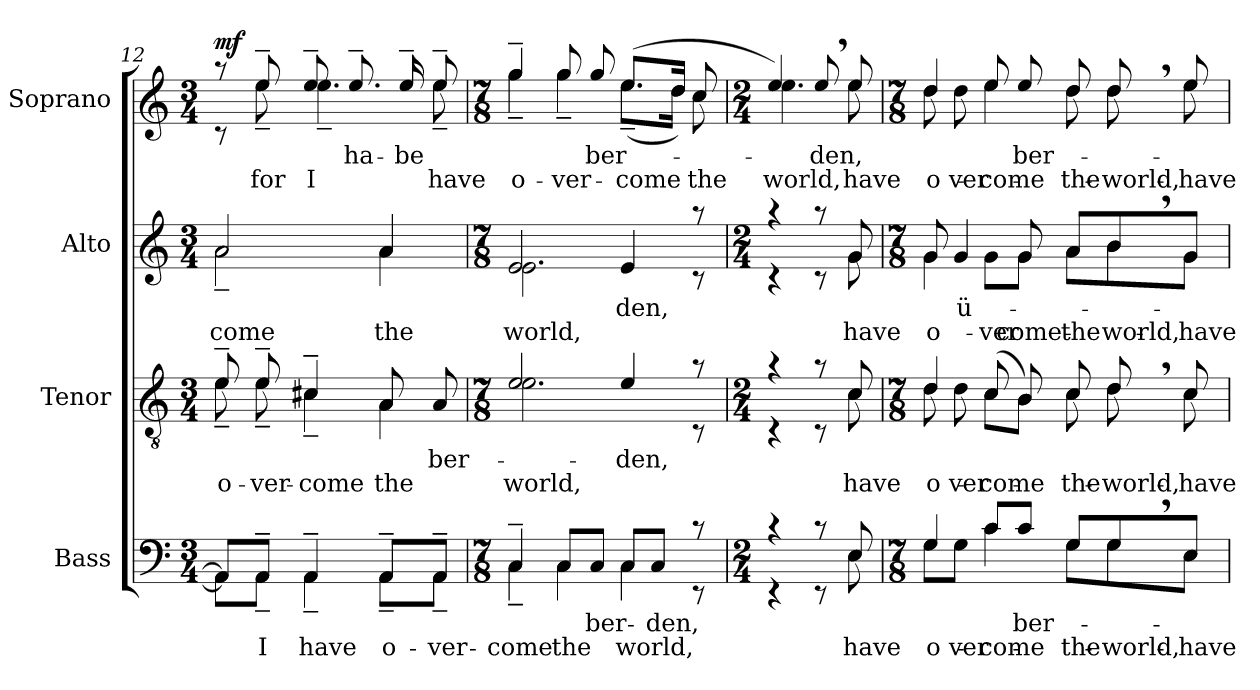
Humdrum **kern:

**kern	**text	**text	**kern	**text	**text	**kern	**text	**text	**kern	**text	**text	**dynam
*part4	*part4	*part4	*part3	*part3	*part3	*part2	*part2	*part2	*part1	*part1	*part1	*part1
*staff4	*staff4	*staff4	*staff3	*staff3	*staff3	*staff2	*staff2	*staff2	*staff1	*staff1	*staff1	*staff1
*I"Bass	*	*	*I"Tenor	*	*	*I"Alto	*	*	*I"Soprano	*	*	*
!!LO:LB:g=z
*clefF4	*	*	*clefGv2	*	*	*clefG2	*	*	*clefG2	*	*	*
*k[]	*	*	*k[]	*	*	*k[]	*	*	*k[]	*	*	*
*C:	*	*	*C:	*	*	*C:	*	*	*C:	*	*	*
*M3/4	*	*	*M3/4	*	*	*M3/4	*	*	*M3/4	*	*	*
=12	=12	=12	=12	=12	=12	=12	=12	=12	=12	=12	=12	=12
*^	*	*	*	*	*	*	*	*	*	*	*	*
!	!	!	!	!	!LO:LY:b	!	!	!	!	!	!	!	!
*	*	*	*	*^	*	*	*	*	*	*	*	*	*
!	!	!	!	!	!	!	!LO:LY:b	!	!	!	!	!	!	!
!	!	!	!	!	!	!	!	!	!LO:LY:b	!	!	!	!	!
*	*	*	*	*	*	*	*	*^	*	*	*	*	*	*
!	!	!	!	!	!	!	!	!	!	!	!LO:LY:b	!	!	!	!LO:DY:a
*	*	*	*	*	*	*	*	*	*	*	*	*^	*	*	*
8AA/L]	8AA\L]	.	.	8e~>/	8e~<\	.	o-	2a/	2a~<\	.	-come	8raa	8rc	.	.	mf
!	!	!LO:LY:b	!	!	!	!	!	!	!	!	!	!	!	!	!	!
!	!	!	!LO:LY:b	!	!	!	!	!	!	!	!	!	!	!	!	!
!	!	!	!	!	!	!LO:LY:b	!	!	!	!	!	!	!	!	!	!
!	!	!	!	!	!	!	!LO:LY:b	!	!	!	!	!	!	!	!	!
!	!	!	!	!	!	!	!	!	!	!	!	!	!	!LO:LY:b	!	!
!	!	!	!	!	!	!	!	!	!	!	!	!	!	!	!LO:LY:b	!
8AA~>/J	8AA~<\J	.	I	8e~>/	8e~<\	.	-ver-	.	.	.	.	8ee~>/	8ee~<\	.	for	.
!	!	!LO:LY:b	!	!	!	!	!	!	!	!	!	!	!	!	!	!
!	!	!	!LO:LY:b	!	!	!	!	!	!	!	!	!	!	!	!	!
!	!	!	!	!	!	!LO:LY:b	!	!	!	!	!	!	!	!	!	!
!	!	!	!	!	!	!	!LO:LY:b	!	!	!	!	!	!	!	!	!
!	!	!	!	!	!	!	!	!	!	!	!	!	!	!LO:LY:b	!	!
!	!	!	!	!	!	!	!	!	!	!	!	!	!	!	!LO:LY:b	!
4AA~>/	4AA~<\	.	have	4c#X~>/	4c#~<\	.	-come	.	.	.	.	8ee~>/	4.ee~<\	.	I	.
!	!	!	!	!	!	!	!	!	!	!	!	!	!	!LO:LY:b	!	!
.	.	.	.	.	.	.	.	.	.	.	.	8.ee~>/	.	ha-	.	.
!	!	!LO:LY:b	!	!	!	!	!	!	!	!	!	!	!	!	!	!
!	!	!	!LO:LY:b	!	!	!	!	!	!	!	!	!	!	!	!	!
!	!	!	!	!	!	!LO:LY:b	!	!	!	!	!	!	!	!	!	!
!	!	!	!	!	!	!	!LO:LY:b	!	!	!	!	!	!	!	!	!
!	!	!	!	!	!	!	!	!	!	!LO:LY:b	!	!	!	!	!	!
!	!	!	!	!	!	!	!	!	!	!	!LO:LY:b	!	!	!	!	!
8AA~>/L	8AA~<\L	.	o-	8A/	4A\	.	the	4a/	4a\	.	the	.	.	.	.	.
!	!	!	!	!	!	!	!	!	!	!	!	!	!	!LO:LY:b	!	!
.	.	.	.	.	.	.	.	.	.	.	.	16ee~>/	.	-be	.	.
!	!	!LO:LY:b	!	!	!	!	!	!	!	!	!	!	!	!	!	!
!	!	!	!LO:LY:b	!	!	!	!	!	!	!	!	!	!	!	!	!
!	!	!	!	!	!	!LO:LY:b	!	!	!	!	!	!	!	!	!	!
!	!	!	!	!	!	!	!	!	!	!	!	!	!	!LO:LY:b	!	!
!	!	!	!	!	!	!	!	!	!	!	!	!	!	!	!LO:LY:b	!
8AA~>/J	8AA~<\J	.	-ver-	8A/	.	-ber-	.	.	.	.	.	8ee~>/	8ee~<\	.	have	.
=13	=13	=13	=13	=13	=13	=13	=13	=13	=13	=13	=13	=13	=13	=13	=13	=13
*M7/8	*	*	*	*M7/8	*	*	*	*M7/8	*	*	*	*M7/8	*	*	*	*
!	!	!LO:LY:b	!	!	!	!	!	!	!	!	!	!	!	!	!	!
!	!	!	!LO:LY:b	!	!	!	!	!	!	!	!	!	!	!	!	!
!	!	!	!	!	!	!LO:LY:b	!	!	!	!	!	!	!	!	!	!
!	!	!	!	!	!	!	!LO:LY:b	!	!	!	!	!	!	!	!	!
!	!	!	!	!	!	!	!	!	!	!LO:LY:b	!	!	!	!	!	!
!	!	!	!	!	!	!	!	!	!	!	!LO:LY:b	!	!	!	!	!
!	!	!	!	!	!	!	!	!	!	!	!	!	!	!LO:LY:b	!	!
!	!	!	!	!	!	!	!	!	!	!	!	!	!	!	!LO:LY:b	!
4C~>/	4C~<\	.	-come	2e/	2.e\	.	world,	2e/	2.e\	.	world,	4gg~>/	4gg~<\	.	o-	.
!	!	!LO:LY:b	!	!	!	!	!	!	!	!	!	!	!	!	!	!
!	!	!	!LO:LY:b	!	!	!	!	!	!	!	!	!	!	!	!	!
!	!	!	!	!	!	!	!	!	!	!	!	!	!	!LO:LY:b	!	!
!	!	!	!	!	!	!	!	!	!	!	!	!	!	!	!LO:LY:b	!
8C/L	4C\	.	the	.	.	.	.	.	.	.	.	8gg/	4gg~<\	.	-ver-	.
!	!	!LO:LY:b	!	!	!	!	!	!	!	!	!	!	!	!	!	!
!	!	!	!	!	!	!	!	!	!	!	!	!	!	!LO:LY:b	!	!
8C/J	.	-ber-	.	.	.	.	.	.	.	.	.	8gg/	.	-ber-	.	.
!	!	!LO:LY:b	!	!	!	!	!	!	!	!	!	!	!	!	!	!
!	!	!	!LO:LY:b	!	!	!	!	!	!	!	!	!	!	!	!	!
!	!	!	!	!	!	!LO:LY:b	!	!	!	!	!	!	!	!	!	!
!	!	!	!	!	!	!	!	!	!	!LO:LY:b	!	!	!	!	!	!
!	!	!	!	!	!	!	!	!	!	!	!	!	!	!LO:LY:b	!	!
!	!	!	!	!	!	!	!	!	!	!	!	!	!	!	!LO:LY:b	!
8C/L	4C\	.	world,	4e/	.	-den,	.	4e/	.	-den,	.	(>8.ee/L	(<8.ee~<\L	.	-come	.
!	!	!LO:LY:b	!	!	!	!	!	!	!	!	!	!	!	!	!	!
8C/J	.	-den,	.	.	.	.	.	.	.	.	.	.	.	.	.	.
.	.	.	.	.	.	.	.	.	.	.	.	16dd/Jk	16dd\Jk)	.	.	.
!	!	!	!	!	!	!	!	!	!	!	!	!	!	!	!LO:LY:b	!
8rc	8rEE	.	.	8ra	8rC	.	.	8raa	8rc	.	.	8cc/	8cc\	.	the	.
=14	=14	=14	=14	=14	=14	=14	=14	=14	=14	=14	=14	=14	=14	=14	=14	=14
*M2/4	*	*	*	*M2/4	*	*	*	*M2/4	*	*	*	*M2/4	*	*	*	*
!	!	!	!	!	!	!	!	!	!	!	!	!	!	!	!LO:LY:b	!
4rc	4rEE	.	.	4ra	4rC	.	.	4raa	4rc	.	.	4ee/)	4.ee\	.	world,	.
!	!	!	!	!	!	!	!	!	!	!	!	!	!	!LO:LY:b	!	!
8rc	8rEE	.	.	8ra	8rC	.	.	8raa	8rc	.	.	8ee,>/	.	-den,	.	.
!	!	!LO:LY:b	!	!	!	!	!	!	!	!	!	!	!	!	!	!
!	!	!	!LO:LY:b	!	!	!	!	!	!	!	!	!	!	!	!	!
!	!	!	!	!	!	!LO:LY:b	!	!	!	!	!	!	!	!	!	!
!	!	!	!	!	!	!	!LO:LY:b	!	!	!	!	!	!	!	!	!
!	!	!	!	!	!	!	!	!	!	!LO:LY:b	!	!	!	!	!	!
!	!	!	!	!	!	!	!	!	!	!	!LO:LY:b	!	!	!	!	!
!	!	!	!	!	!	!	!	!	!	!	!	!	!	!LO:LY:b	!	!
!	!	!	!	!	!	!	!	!	!	!	!	!	!	!	!LO:LY:b	!
8E/	8E\	.	have	8c/	8c\	.	have	8g/	8g\	.	have	8ee/	8ee\	.	have	.
=15	=15	=15	=15	=15	=15	=15	=15	=15	=15	=15	=15	=15	=15	=15	=15	=15
*M7/8	*	*	*	*M7/8	*	*	*	*M7/8	*	*	*	*M7/8	*	*	*	*
!	!	!LO:LY:b	!	!	!	!	!	!	!	!	!	!	!	!	!	!
!	!	!	!LO:LY:b	!	!	!	!	!	!	!	!	!	!	!	!	!
!	!	!	!	!	!	!LO:LY:b	!	!	!	!	!	!	!	!	!	!
!	!	!	!	!	!	!	!LO:LY:b	!	!	!	!	!	!	!	!	!
!	!	!	!	!	!	!	!	!	!	!LO:LY:b	!	!	!	!	!	!
!	!	!	!	!	!	!	!	!	!	!	!LO:LY:b	!	!	!	!	!
!	!	!	!	!	!	!	!	!	!	!	!	!	!	!LO:LY:b	!	!
!	!	!	!	!	!	!	!	!	!	!	!	!	!	!	!LO:LY:b	!
4G/	8G\L	.	o-	4d/	8d\	.	o-	8g/	4g\	.	o-	4dd/	8dd\	.	o-	.
!	!	!	!LO:LY:b	!	!	!	!	!	!	!	!	!	!	!	!	!
!	!	!	!	!	!	!	!LO:LY:b	!	!	!	!	!	!	!	!	!
!	!	!	!	!	!	!	!	!	!	!LO:LY:b	!	!	!	!	!	!
!	!	!	!	!	!	!	!	!	!	!	!	!	!	!	!LO:LY:b	!
.	8G\J	.	-ver-	.	8d\	.	-ver-	4g/	.	ü-	.	.	8dd\	.	-ver-	.
!	!	!LO:LY:b	!	!	!	!	!	!	!	!	!	!	!	!	!	!
!	!	!	!LO:LY:b	!	!	!	!	!	!	!	!	!	!	!	!	!
!	!	!	!	!	!	!LO:LY:b	!	!	!	!	!	!	!	!	!	!
!	!	!	!	!	!	!	!LO:LY:b	!	!	!	!	!	!	!	!	!
!	!	!	!	!	!	!	!	!	!	!	!LO:LY:b	!	!	!	!	!
!	!	!	!	!	!	!	!	!	!	!	!	!	!	!LO:LY:b	!	!
!	!	!	!	!	!	!	!	!	!	!	!	!	!	!	!LO:LY:b	!
8c/L	4c\	.	-come	(<8c/	8c\L	.	-come	.	8g\L	.	-ver-	8ee/	4ee\	.	-come	.
!	!	!LO:LY:b	!	!	!	!	!	!	!	!	!	!	!	!	!	!
!	!	!	!	!	!	!LO:LY:b	!	!	!	!	!	!	!	!	!	!
!	!	!	!	!	!	!	!	!	!	!LO:LY:b	!	!	!	!	!	!
!	!	!	!	!	!	!	!	!	!	!	!LO:LY:b	!	!	!	!	!
!	!	!	!	!	!	!	!	!	!	!	!	!	!	!LO:LY:b	!	!
8c/J	.	-ber-	.	8B/)	8B\J	.	.	8g/	8g\J	.	-come	8ee/	.	-ber-	.	.
!	!	!LO:LY:b	!	!	!	!	!	!	!	!	!	!	!	!	!	!
!	!	!	!LO:LY:b	!	!	!	!	!	!	!	!	!	!	!	!	!
!	!	!	!	!	!	!LO:LY:b	!	!	!	!	!	!	!	!	!	!
!	!	!	!	!	!	!	!LO:LY:b	!	!	!	!	!	!	!	!	!
!	!	!	!	!	!	!	!	!	!	!LO:LY:b	!	!	!	!	!	!
!	!	!	!	!	!	!	!	!	!	!	!LO:LY:b	!	!	!	!	!
!	!	!	!	!	!	!	!	!	!	!	!	!	!	!LO:LY:b	!	!
!	!	!	!	!	!	!	!	!	!	!	!	!	!	!	!LO:LY:b	!
8G/L	8G\L	.	the	8c/	8c\	.	the	8a/L	8a\L	.	the	8dd/	8dd\	.	the	.
!	!	!LO:LY:b	!	!	!	!	!	!	!	!	!	!	!	!	!	!
!	!	!	!LO:LY:b	!	!	!	!	!	!	!	!	!	!	!	!	!
!	!	!	!	!	!	!LO:LY:b	!	!	!	!	!	!	!	!	!	!
!	!	!	!	!	!	!	!LO:LY:b	!	!	!	!	!	!	!	!	!
!	!	!	!	!	!	!	!	!	!	!LO:LY:b	!	!	!	!	!	!
!	!	!	!	!	!	!	!	!	!	!	!LO:LY:b	!	!	!	!	!
!	!	!	!	!	!	!	!	!	!	!	!	!	!	!LO:LY:b	!	!
!	!	!	!	!	!	!	!	!	!	!	!	!	!	!	!LO:LY:b	!
8G,>/	8G\	.	world,	8d,>/	8d\	.	world,	8b,>/	8b\	.	world,	8dd,>/	8dd\	.	world,	.
!	!	!LO:LY:b	!	!	!	!	!	!	!	!	!	!	!	!	!	!
!	!	!	!LO:LY:b	!	!	!	!	!	!	!	!	!	!	!	!	!
!	!	!	!	!	!	!LO:LY:b	!	!	!	!	!	!	!	!	!	!
!	!	!	!	!	!	!	!LO:LY:b	!	!	!	!	!	!	!	!	!
!	!	!	!	!	!	!	!	!	!	!LO:LY:b	!	!	!	!	!	!
!	!	!	!	!	!	!	!	!	!	!	!LO:LY:b	!	!	!	!	!
!	!	!	!	!	!	!	!	!	!	!	!	!	!	!LO:LY:b	!	!
!	!	!	!	!	!	!	!	!	!	!	!	!	!	!	!LO:LY:b	!
8E/J	8E\J	.	have	8c/	8c\	.	have	8g/J	8g\J	.	have	8ee/	8ee\	.	have	.
*v	*v	*	*	*	*	*	*	*v	*v	*	*	*v	*v	*	*	*
*	*	*	*v	*v	*	*	*	*	*	*	*	*	*
=	=	=	=	=	=	=	=	=	=	=	=	=
*-	*-	*-	*-	*-	*-	*-	*-	*-	*-	*-	*-	*-
